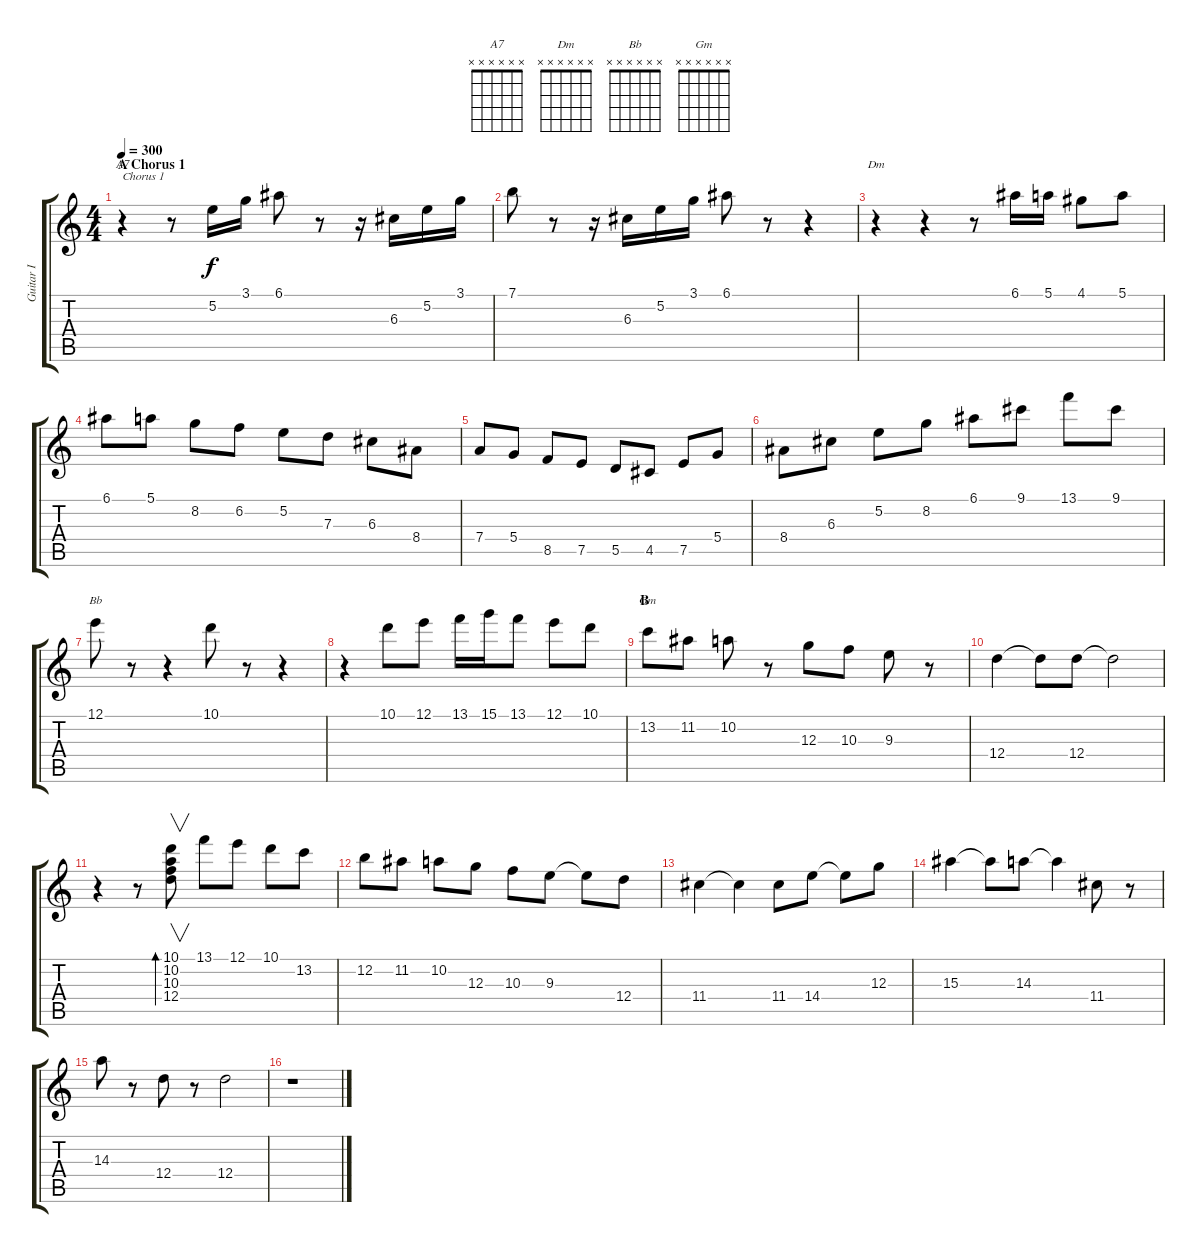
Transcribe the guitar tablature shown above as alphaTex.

\track ("Guitar I" "Guitar I") {instrument acousticguitarsteel}
\staff {score tabs}
\tuning (E4 B3 G3 D3 A2 E2) {hide}
\chord ("A7" x x x x x x) {firstfret 0}
\chord ("Dm" x x x x x x) {firstfret 0}
\chord ("Bb" x x x x x x) {firstfret 0}
\chord ("Gm" x x x x x x) {firstfret 0}
\ts (4 4)
\section ("" "A Chorus 1")
\tempo 300
\clef g2
\ks c
r.4{ch "A7" txt "Chorus 1" dy f} r.8 5.2.16 3.1.16 6.1.8 r.8 r.16 6.3.16 5.2.16 3.1.16 |
7.1.8 r.8 r.16 6.3.16 5.2.16 3.1.16 6.1.8 r.8 r.4 |
r.4{ch "Dm"} r.4 r.8 6.1.16 5.1.16 4.1.8 5.1.8 |
6.1.8 5.1.8 8.2.8 6.2.8 5.2.8 7.3.8 6.3.8 8.4.8 |
7.4.8 5.4.8 8.5.8 7.5.8 5.5.8 4.5.8 7.5.8 5.4.8 |
8.4.8 6.3.8 5.2.8 8.2.8 6.1.8 9.1.8 13.1.8 9.1.8 |
12.1.8{ch "Bb"} r.8 r.4 10.1.8 r.8 r.4 |
r.4 10.1.8 12.1.8 13.1.16 15.1.16 13.1.8 12.1.8 10.1.8 |
\section ("" "B")
13.2.8{ch "Gm"} 11.2.8 10.2.8 r.8 12.3.8 10.3.8 9.3.8 r.8 |
12.4.4 12.4{t}.8 12.4.8 12.4{t}.2 |
r.4 r.8 (10.1 10.2 10.3 12.4).8{v bd 480} 13.1.8 12.1.8 10.1.8 13.2.8 |
12.2.8 11.2.8 10.2.8 12.3.8 10.3.8 9.3.8 9.3{t}.8 12.4.8 |
11.4.4 11.4{t}.4 11.4.8 14.4.8 14.4{t}.8 12.3.8 |
15.3.4 15.3{t}.8 14.3.8 14.3{t}.4 11.4.8 r.8 |
14.3.8 r.8 12.4.8 r.8 12.4.2 |
r.1
